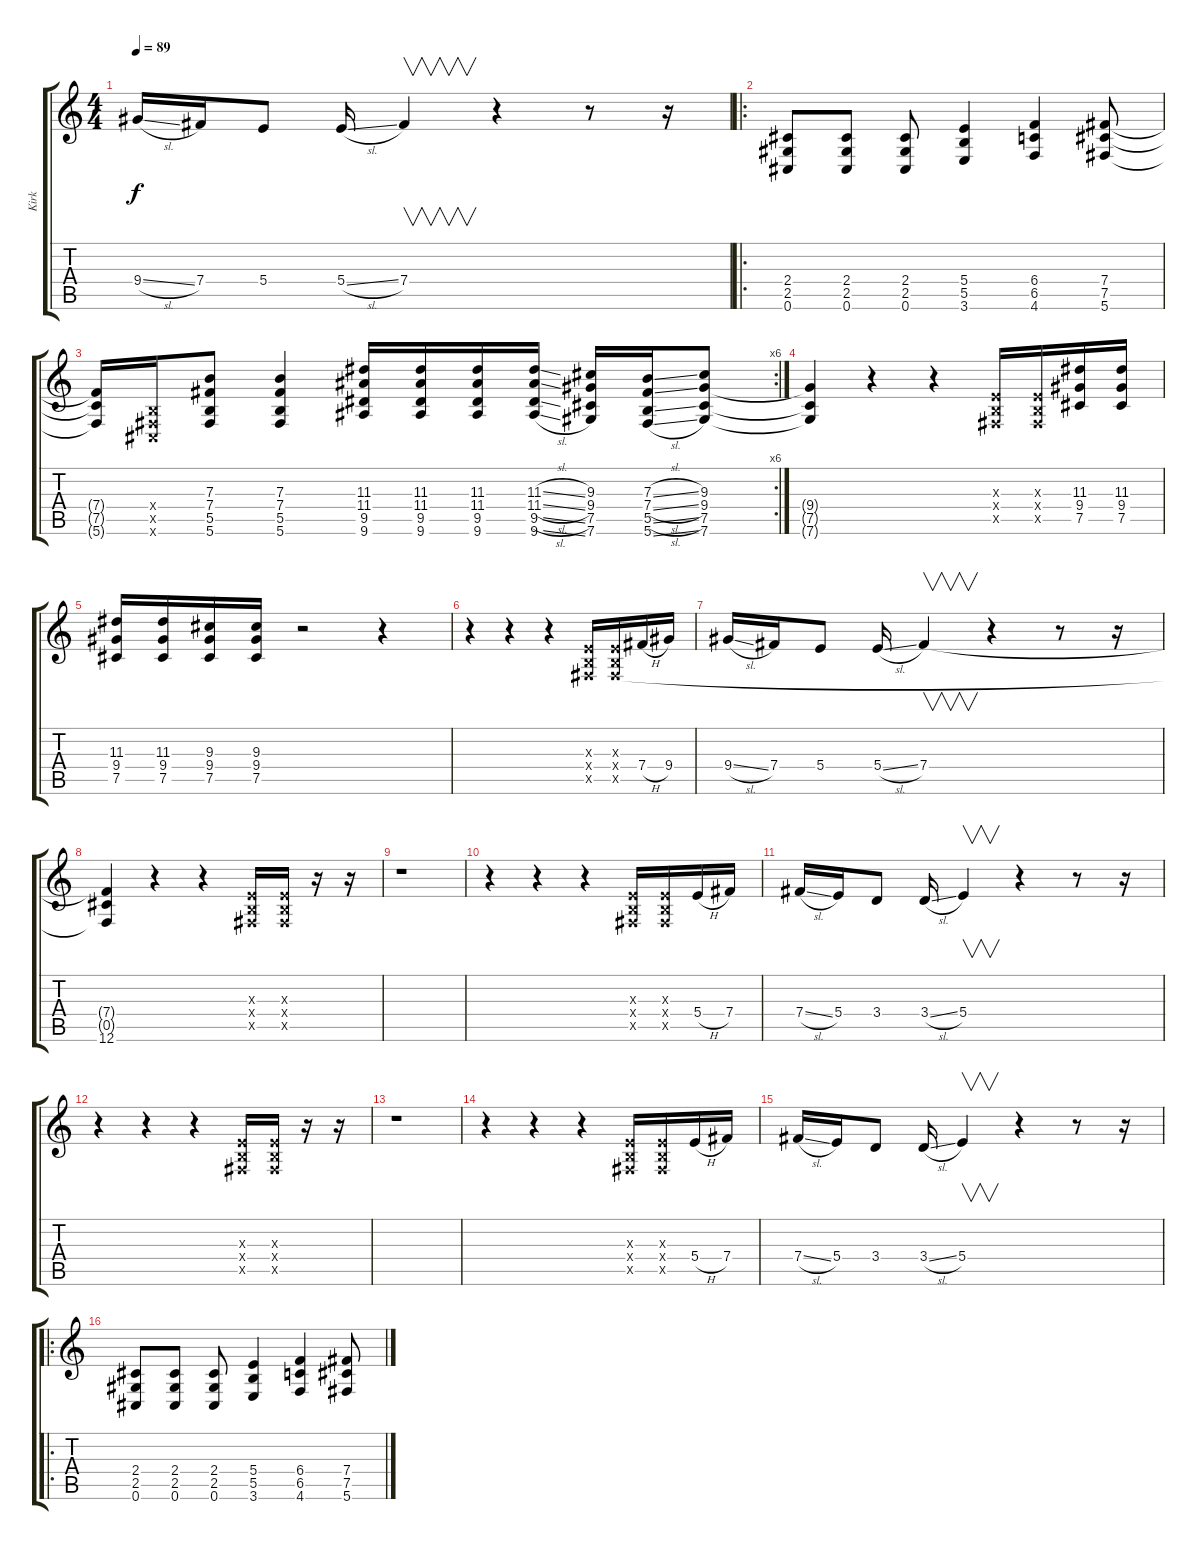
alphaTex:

\track ("Kirk" "Kirk") {instrument distortionguitar}
\staff {score tabs}
\tuning (Db4 Ab3 E3 B2 Gb2 Db2) {hide}
\ts (4 4)
\tempo 89
\clef g2
\ks c
9.4{sl}.16{dy f} 7.4.16 5.4.8 5.4{sl}.16 7.4.4{v} r.4 r.8 r.16 |
\ro
(2.4 2.5 0.6).8 (2.4 2.5 0.6).8 (2.4 2.5 0.6).8 (5.4 5.5 3.6).4 (6.4 6.5 4.6).4 (7.4 7.5 5.6).8 |
\rc 6
(7.4{t} 7.5{t} 5.6{t}).16 (0.4{x} 0.5{x} 0.6{x}).16 (7.3 7.4 5.5 5.6).8 (7.3 7.4 5.5 5.6).4 (11.3 11.4 9.5 9.6).16 (11.3 11.4 9.5 9.6).16 (11.3 11.4 9.5 9.6).16 (11.3{sl} 11.4{sl} 9.5{sl} 9.6{sl}).16 (9.3 9.4 7.5 7.6).16 (7.3{sl} 7.4{sl} 5.5{sl} 5.6{sl}).16 (9.3 9.4 7.5 7.6).8 |
(9.4{t} 7.5{t} 7.6{t}).4 r.4 r.4 (0.3{x} 0.4{x} 0.5{x}).16 (0.3{x} 0.4{x} 0.5{x}).16 (11.3 9.4 7.5).16 (11.3 9.4 7.5).16 |
(11.3 9.4 7.5).16 (11.3 9.4 7.5).16 (9.3 9.4 7.5).16 (9.3 9.4 7.5).16 r.2 r.4 |
r.4 r.4 r.4 (0.3{x} 0.4{x} 0.5{x}).16 (0.3{x} 0.4{x} 0.5{x}).16 7.4{h}.16 9.4.16 |
9.4{sl}.16 7.4.16 5.4.8 5.4{sl}.16 7.4.4{v} r.4 r.8 r.16 |
(7.4{t} 0.5{t} 12.6).4 r.4 r.4 (0.3{x} 0.4{x} 0.5{x}).16 (0.3{x} 0.4{x} 0.5{x}).16 r.16 r.16 |
r.1 |
r.4 r.4 r.4 (0.3{x} 0.4{x} 0.5{x}).16 (0.3{x} 0.4{x} 0.5{x}).16 5.4{h}.16 7.4.16 |
7.4{sl}.16 5.4.16 3.4.8 3.4{sl}.16 5.4.4{v} r.4 r.8 r.16 |
r.4 r.4 r.4 (0.3{x} 0.4{x} 0.5{x}).16 (0.3{x} 0.4{x} 0.5{x}).16 r.16 r.16 |
r.1 |
r.4 r.4 r.4 (0.3{x} 0.4{x} 0.5{x}).16 (0.3{x} 0.4{x} 0.5{x}).16 5.4{h}.16 7.4.16 |
7.4{sl}.16 5.4.16 3.4.8 3.4{sl}.16 5.4.4{v} r.4 r.8 r.16 |
\ro
(2.4 2.5 0.6).8 (2.4 2.5 0.6).8 (2.4 2.5 0.6).8 (5.4 5.5 3.6).4 (6.4 6.5 4.6).4 (7.4 7.5 5.6).8
